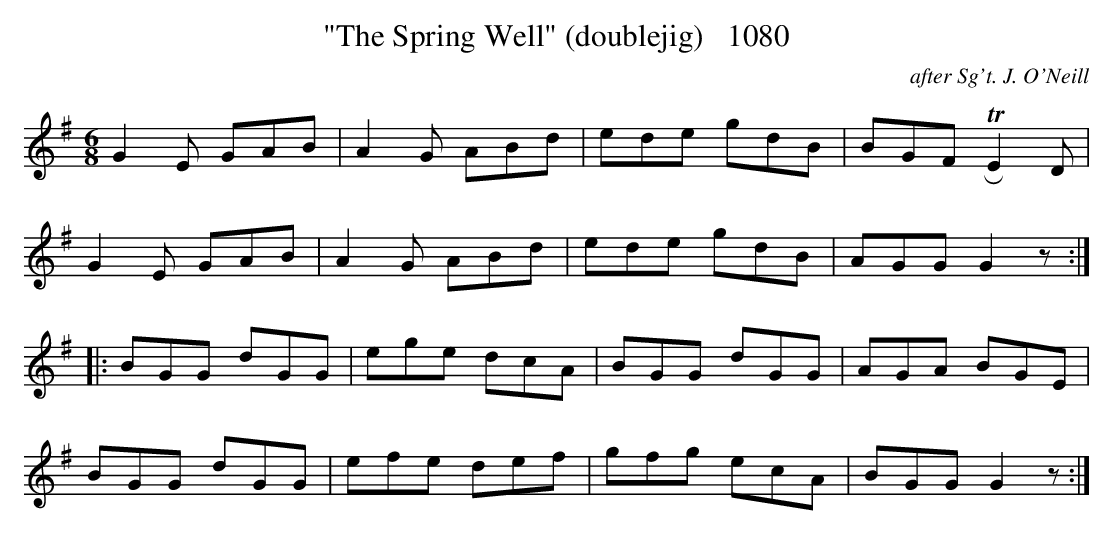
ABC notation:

X:1
T:"The Spring Well" (doublejig)   1080
C:after Sg't. J. O'Neill
BRENNAN July 2003 (HTTP://WWW.SOSYOURMOM.COM)
M:6/8
L:1/8
K:G
G2E GAB|A2G ABd|ede gdB|BGF TRE2D|
G2E GAB|A2G ABd|ede gdB|AGG G2z:|
|:BGG dGG|ege dcA|BGG dGG|AGA BGE|
BGG dGG|efe def|gfg ecA|BGG G2z:|
